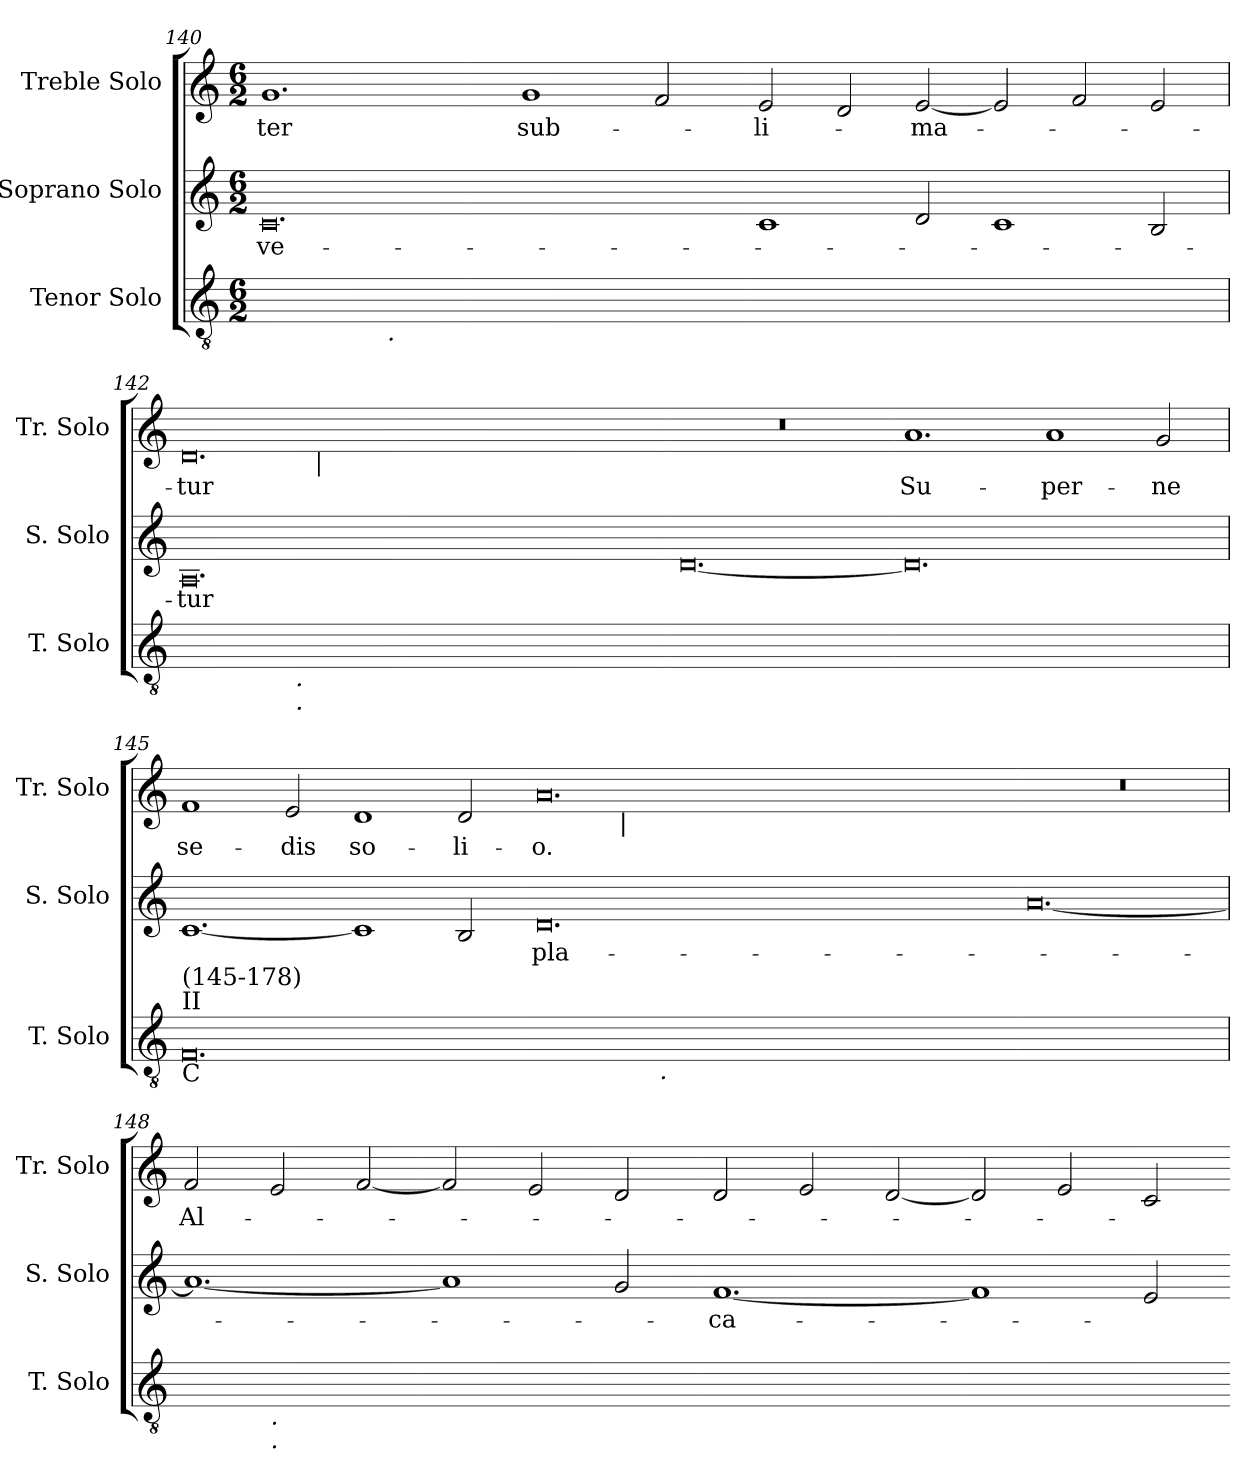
**kern	**kern	**text	**kern	**text
*part3	*part2	*part2	*part1	*part1
*staff3	*staff2	*staff2	*staff1	*staff1
*I"Tenor Solo	*I"Soprano Solo	*	*I"Treble Solo	*
*I'T. Solo	*I'S. Solo	*	*I'Tr. Solo	*
*clefGv2	*clefG2	*	*clefG2	*
*ITrd7c12	*	*	*	*
*k[]	*k[]	*	*k[]	*
*C:	*C:	*	*C:	*
*M6/2	*M6/2	*	*M6/2	*
=140	=140	=140	=140	=140
!	!	!LO:LY:b:color=#000000	!	!
!	!	!	!	!LO:LY:b:color=#000000
*^	*	*	*	*
[<0.CCiyy	4ryy	0.ci	-ve-	1.gi	-ter
.	8ryy	.	.	.	.
.	16ryy	.	.	.	.
.	64ryy	.	.	.	.
.	128ryy	.	.	.	.
.	512ryy	.	.	.	.
!	!LO:TX:b:i:t=.	!	!	!	!
.	1ryy	.	.	.	.
.	1ryy	.	.	.	.
!	!	!	!	!	!LO:LY:b:color=#000000
.	.	.	.	1gi	sub-
.	2ryy	.	.	.	.
.	.	.	.	2fi/	.
.	32ryy	.	.	.	.
.	256.ryy	.	.	.	.
*v	*v	*	*	*	*
=141-	=141-	=141-	=141-	=141-
*^	*	*	*	*
!	!	!	!	!	!LO:LY:b:color=#000000
*v	*v	*	*	*	*
0.CCiyy]	1ci	.	2ei/	-li-
.	.	.	2di/	.
!	!	!	!	!LO:LY:b:color=#000000
.	2di/	.	[<2ei/	-ma-
.	1ci	.	2ei/]	.
.	.	.	2fi/	.
.	2Bi/	.	2ei/	.
=142	=142	=142	=142	=142
!	!	!LO:LY:b:color=#000000	!	!
!	!	!	!	!LO:LY:b:color=#000000
*^	*	*	*^	*
[<0.DDiyy	2ryy	0.Ai	-tur	0.di	2ryy	-tur
.	16ryy	.	.	.	8ryy	.
.	32ryy	.	.	.	.	.
.	128ryy	.	.	.	.	.
.	1024ryy	.	.	.	.	.
!	!LO:TX:b:i:t=.	!	!	!	!	!
!	!LO:TX:b:i:t=.	!	!	!	!	!
.	1ryy	.	.	.	.	.
.	.	.	.	.	128...ryy	.
!	!	!	!	!	!LO:TX:b:i:t=|	!
.	.	.	.	.	1ryy	.
.	1ryy	.	.	.	.	.
.	.	.	.	.	1ryy	.
.	4ryy	.	.	.	.	.
.	.	.	.	.	4ryy	.
.	8ryy	.	.	.	.	.
.	.	.	.	.	16ryy	.
.	.	.	.	.	32ryy	.
.	64ryy	.	.	.	.	.
.	.	.	.	.	64ryy	.
.	256..ryy	.	.	.	.	.
.	.	.	.	.	1024ryy	.
=143-	=143-	=143-	=143-	=143-	=143-	=143-
!	!	!	!	!LO:N:vis=1	!	!
*v	*v	*	*	*v	*v	*
0.DDiyy_<	[<0.di	.	0.r	.
=144-	=144-	=144-	=144-	=144-
!	!	!	!	!LO:LY:b:color=#000000
0.DDiyy]	0.di]	.	1.ai	Su-
!	!	!	!	!LO:LY:b:color=#000000
.	.	.	1ai	-per-
!	!	!	!	!LO:LY:b:color=#000000
.	.	.	2gi/	-ne
!!LO:LB:g=z
=145	=145	=145	=145	=145
!LO:TX:b:t=C	!	!	!	!
!LO:TX:t=II	!	!	!	!
!LO:TX:t=(145-178)	!	!	!	!
!	!	!	!	!LO:LY:b:color=#000000
0.FFi	[<1.ci	.	1fi	se-
!	!	!	!	!LO:LY:b:color=#000000
.	.	.	2ei/	-dis
!	!	!	!	!LO:LY:b:color=#000000
.	1ci]	.	1di	so-
!	!	!	!	!LO:LY:b:color=#000000
.	2Bi/	.	2di/	-li-
=146-	=146-	=146-	=146-	=146-
!	!	!LO:LY:b:color=#000000	!	!
!	!	!	!	!LO:LY:b:color=#000000
*^	*	*	*^	*
[<0.DDiyy	2ryy	0.di	pla-	0.ai	2ryy	-o.
.	8ryy	.	.	.	32ryy	.
.	.	.	.	.	1024ryy	.
!	!	!	!	!	!LO:TX:b:i:t=|	!
.	.	.	.	.	1ryy	.
.	64ryy	.	.	.	.	.
.	128ryy	.	.	.	.	.
.	512ryy	.	.	.	.	.
!	!LO:TX:b:i:t=.	!	!	!	!	!
.	1ryy	.	.	.	.	.
.	.	.	.	.	1ryy	.
.	1ryy	.	.	.	.	.
.	.	.	.	.	4ryy	.
.	4ryy	.	.	.	.	.
.	.	.	.	.	8ryy	.
.	16ryy	.	.	.	.	.
.	.	.	.	.	16ryy	.
.	32ryy	.	.	.	.	.
.	.	.	.	.	64ryy	.
.	.	.	.	.	128...ryy	.
.	256.ryy	.	.	.	.	.
=147-	=147-	=147-	=147-	=147-	=147-	=147-
!	!	!	!	!LO:N:vis=1	!	!
*v	*v	*	*	*v	*v	*
0.DDiyy]	[<0.ai	.	0.r	.
=148	=148	=148	=148	=148
!	!	!	!	!LO:LY:b:color=#000000
*^	*	*	*	*
[<0.FFiyy	2ryy	1.ai_<	.	2fi/	Al-
!	!LO:TX:b:i:t=.	!	!	!	!
!	!LO:TX:b:i:t=.	!	!	!	!
.	1ryy	.	.	2ei/	.
.	.	.	.	[<2fi/	.
.	1.ryy	1ai]	.	2fi/]	.
.	.	.	.	2ei/	.
.	.	2gi/	.	2di/	.
*v	*v	*	*	*	*
=149-	=149-	=149-	=149-	=149-
*^	*	*	*	*
!	!	!	!LO:LY:b:color=#000000	!	!
*v	*v	*	*	*	*
0.FFiyy_<	[<1.fi	-ca-	2di/	.
.	.	.	2ei/	.
.	.	.	[<2di/	.
.	1fi]	.	2di/]	.
.	.	.	2ei/	.
.	2ei/	.	2ci/	.
=-	=-	=-	=-	=-
*-	*-	*-	*-	*-
